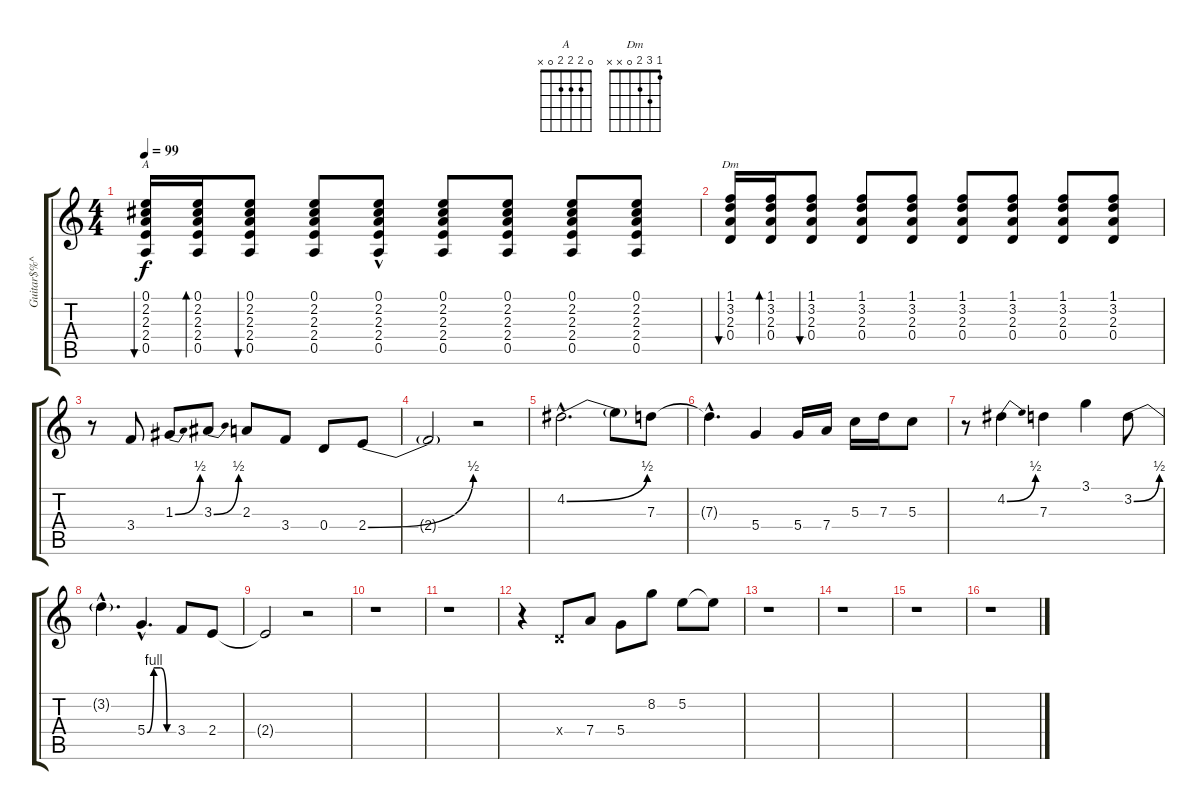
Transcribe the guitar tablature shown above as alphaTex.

\track ("Guitar$%^" "Guitar$%^") {instrument overdrivenguitar}
\staff {score tabs}
\tuning (E4 B3 G3 D3 A2 E2) {hide}
\chord ("A" 0 2 2 2 0 x)
\chord ("Dm" 1 3 2 0 x x)
\ts (4 4)
\tempo 99
\clef g2
\ks c
(0.1 2.2 2.3 2.4 0.5).16{bu 60 ch "A" dy f volume 15 balance 5 instrument overdrivenguitar} (0.1 2.2 2.3 2.4 0.5).16{bd 60} (0.1 2.2 2.3 2.4 0.5).8{bu 60} (0.1 2.2 2.3 2.4 0.5).8 (0.1{hac} 2.2 2.3 2.4 0.5).8 (0.1 2.2 2.3 2.4 0.5).8 (0.1 2.2 2.3 2.4 0.5).8 (0.1 2.2 2.3 2.4 0.5).8 (0.1 2.2 2.3 2.4 0.5).8 |
(1.1 3.2 2.3 0.4).16{bu 60 ch "Dm"} (1.1 3.2 2.3 0.4).16{bd 60} (1.1 3.2 2.3 0.4).8{bu 60} (1.1 3.2 2.3 0.4).8 (1.1 3.2 2.3 0.4).8 (1.1 3.2 2.3 0.4).8 (1.1 3.2 2.3 0.4).8 (1.1 3.2 2.3 0.4).8 (1.1 3.2 2.3 0.4).8 |
r.8 3.4.8{volume 16 balance 5} 1.3{be (bend 0 0 60 2)}.8 3.3{be (bend 0 0 60 2)}.8 2.3.8 3.4.8 0.4.8 2.4{be (bend 0 0 60 2)}.8 |
2.4{t}.2 r.2 |
4.2{be (bend 0 0 60 2) hac}.2{d volume 16 balance 8 instrument overdrivenguitar} 4.2{t}.8 7.3.8 |
7.3{hac t}.4{d} 5.4.4 5.4.16 7.4.16 5.3.16 7.3.16 5.3.8 |
r.8 4.2{be (bend 0 0 60 2)}.4 7.3.4 3.1.4 3.2{be (bend 0 0 60 2)}.8 |
3.2{hac t}.4{d} 5.4{be (custom 0 0 15 4 30 4 45 0 60 0) hac}.4{d} 3.4.8 2.4.8 |
2.4{t}.2 r.2 |
r.1 |
r.1 |
r.4 0.4{x}.8{volume 16 balance 3 instrument electricguitarjazz} 7.4.8 5.4.8 8.2.8 5.2.8 5.2{t}.8 |
r.1 |
r.1 |
r.1 |
r.1
